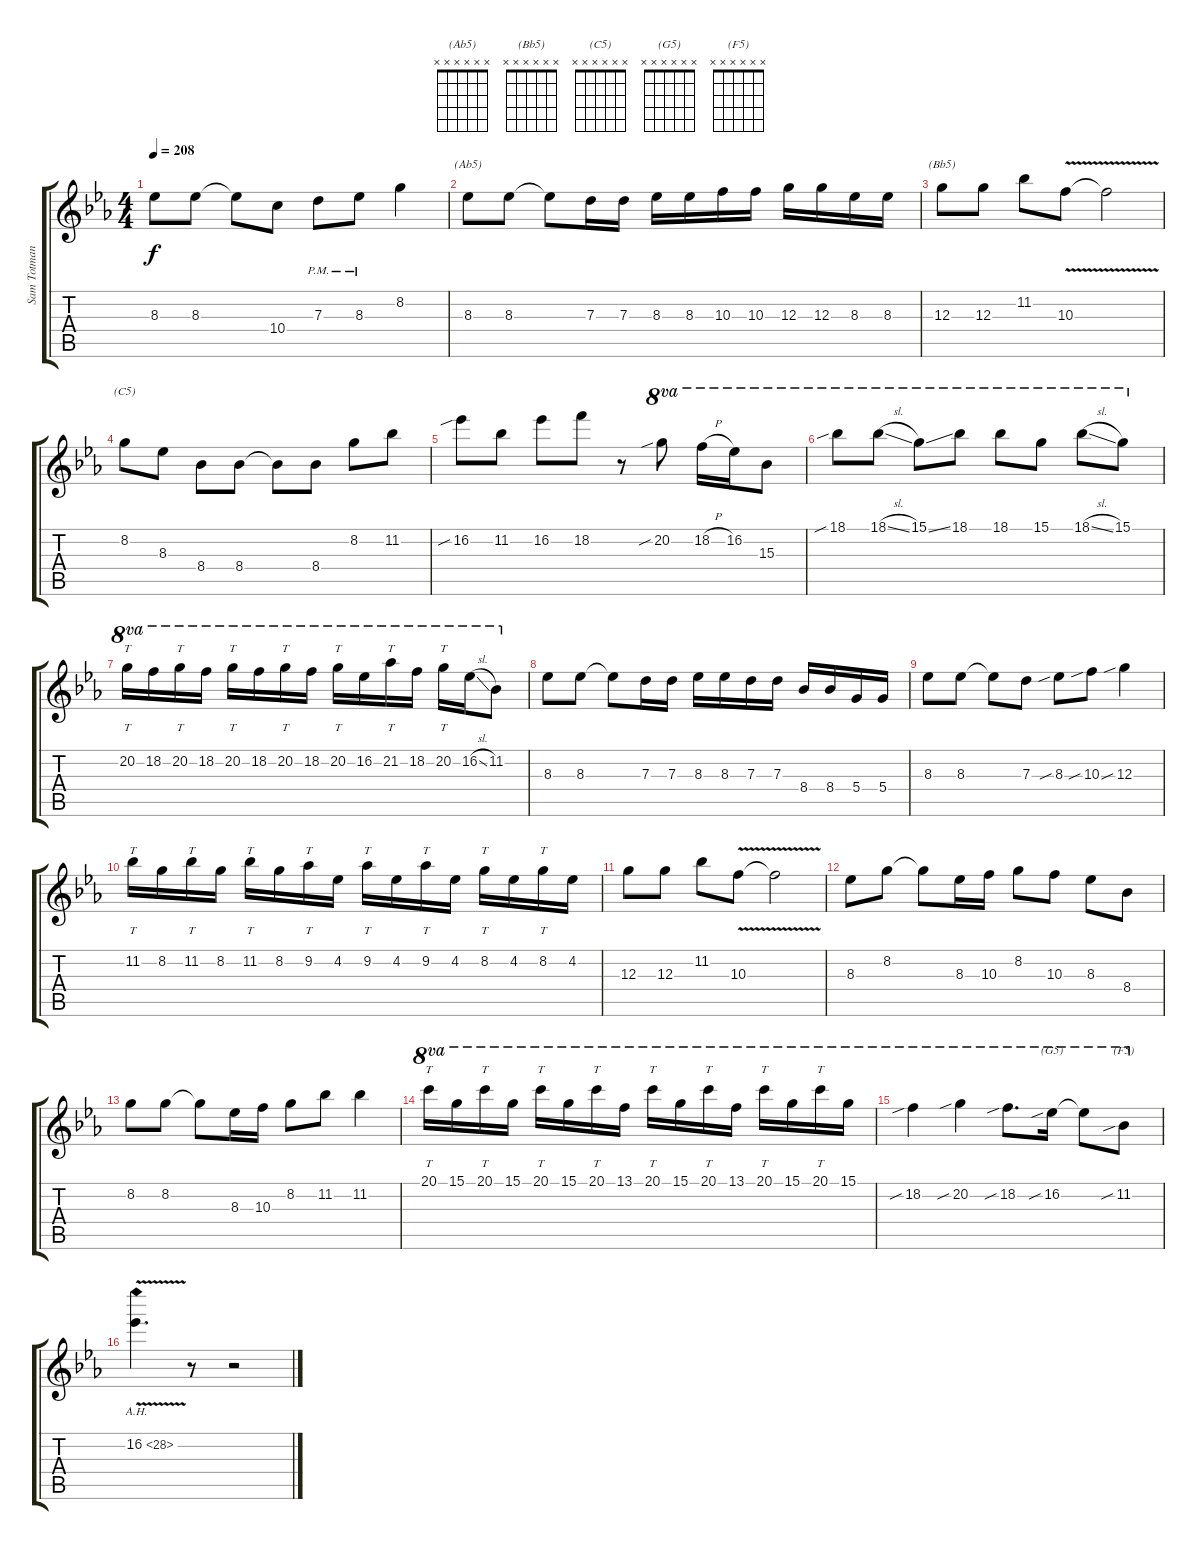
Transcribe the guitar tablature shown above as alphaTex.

\track ("Sam Totman (Lead 2 and Rhythm)" "Sam Totman") {instrument distortionguitar}
\staff {score tabs}
\tuning (E4 B3 G3 D3 A2 E2) {hide}
\chord ("(Ab5)" x x x x x x)
\chord ("(Bb5)" x x x x x x)
\chord ("(C5)" x x x x x x)
\chord ("(G5)" x x x x x x)
\chord ("(F5)" x x x x x x)
\ts (4 4)
\tempo 208
\clef g2
\ks eb
8.3.8{dy f} 8.3.8 8.3{t}.8 10.4.8 7.3{pm}.8 8.3{pm}.8 8.2.4 |
8.3.8{ch "(Ab5)"} 8.3.8 8.3{t}.8 7.3.16 7.3.16 8.3.16 8.3.16 10.3.16 10.3.16 12.3.16 12.3.16 8.3.16 8.3.16 |
12.3.8{ch "(Bb5)"} 12.3.8 11.2.8 10.3{v}.8 10.3{t}.2 |
8.2.8{ch "(C5)"} 8.3.8 8.4.8 8.4.8 8.4{t}.8 8.4.8 8.2.8 11.2.8 |
16.2{sib}.8 11.2.8 16.2.8 18.2.8 r.8 20.2{sib}.8{ot 8va} 18.2{h}.16{ot 8va} 16.2.16{ot 8va} 15.3.8{ot 8va} |
18.1{sib}.8{ot 8va} 18.1{sl}.8{ot 8va} 15.1{ss}.8{ot 8va} 18.1.8{ot 8va} 18.1.8{ot 8va} 15.1.8{ot 8va} 18.1{sl}.8{ot 8va} 15.1.8{ot 8va} |
20.2.16{tt ot 8va} 18.2.16{ot 8va} 20.2.16{tt ot 8va} 18.2.16{ot 8va} 20.2.16{tt ot 8va} 18.2.16{ot 8va} 20.2.16{tt ot 8va} 18.2.16{ot 8va} 20.2.16{tt ot 8va} 16.2.16{ot 8va} 21.2.16{tt ot 8va} 18.2.16{ot 8va} 20.2.16{tt ot 8va} 16.2{sl}.16{ot 8va} 11.2.8{ot 8va} |
8.3.8 8.3.8 8.3{t}.8 7.3.16 7.3.16 8.3.16 8.3.16 7.3.16 7.3.16 8.4.16 8.4.16 5.4.16 5.4.16 |
8.3.8 8.3.8 8.3{t}.8 7.3.8 8.3{sib}.8 10.3{sib}.8 12.3{sib}.4 |
11.2.16{tt} 8.2.16 11.2.16{tt} 8.2.16 11.2.16{tt} 8.2.16 9.2.16{tt} 4.2.16 9.2.16{tt} 4.2.16 9.2.16{tt} 4.2.16 8.2.16{tt} 4.2.16 8.2.16{tt} 4.2.16 |
12.3.8 12.3.8 11.2.8 10.3{v}.8 10.3{v t}.2 |
8.3.8 8.2.8 8.2{t}.8 8.3.16 10.3.16 8.2.8 10.3.8 8.3.8 8.4.8 |
8.2.8 8.2.8 8.2{t}.8 8.3.16 10.3.16 8.2.8 11.2.8 11.2.4 |
20.1.16{tt ot 8va} 15.1.16{ot 8va} 20.1.16{tt ot 8va} 15.1.16{ot 8va} 20.1.16{tt ot 8va} 15.1.16{ot 8va} 20.1.16{tt ot 8va} 13.1.16{ot 8va} 20.1.16{tt ot 8va} 15.1.16{ot 8va} 20.1.16{tt ot 8va} 13.1.16{ot 8va} 20.1.16{tt ot 8va} 15.1.16{ot 8va} 20.1.16{tt ot 8va} 15.1.16{ot 8va} |
18.2{sib}.4{ot 8va} 20.2{sib}.4{ot 8va} 18.2{sib}.8{d ot 8va} 16.2{sib}.16{ch "(G5)" ot 8va} 16.2{t}.8{ot 8va} 11.2{sib}.8{ch "(F5)" ot 8va} |
16.2{ah 12 v}.4{d} r.8 r.2
